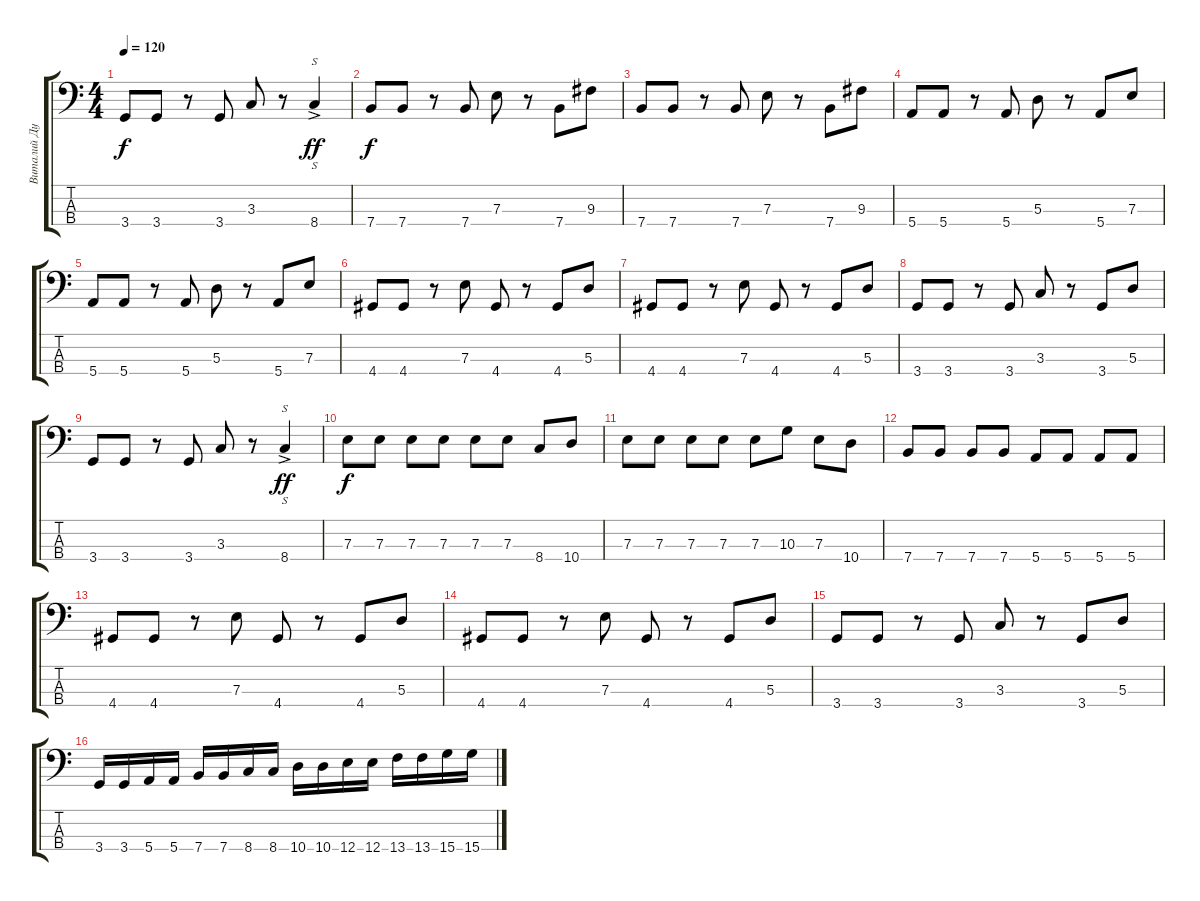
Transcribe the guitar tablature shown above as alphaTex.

\track ("Виталий Дубинин" "Виталий Ду") {instrument slapbass1}
\staff {score tabs}
\tuning (G2 D2 A1 E1) {hide}
\ts (4 4)
\tempo 120
\clef f4
\ks c
3.4.8{dy f} 3.4.8 r.8 3.4.8 3.3.8 r.8 8.4{ac}.4{s dy ff} |
7.4.8{dy f} 7.4.8 r.8 7.4.8 7.3.8 r.8 7.4.8 9.3.8 |
7.4.8 7.4.8 r.8 7.4.8 7.3.8 r.8 7.4.8 9.3.8 |
5.4.8 5.4.8 r.8 5.4.8 5.3.8 r.8 5.4.8 7.3.8 |
5.4.8 5.4.8 r.8 5.4.8 5.3.8 r.8 5.4.8 7.3.8 |
4.4.8 4.4.8 r.8 7.3.8 4.4.8 r.8 4.4.8 5.3.8 |
4.4.8 4.4.8 r.8 7.3.8 4.4.8 r.8 4.4.8 5.3.8 |
3.4.8 3.4.8 r.8 3.4.8 3.3.8 r.8 3.4.8 5.3.8 |
3.4.8 3.4.8 r.8 3.4.8 3.3.8 r.8 8.4{ac}.4{s dy ff} |
7.3.8{dy f} 7.3.8 7.3.8 7.3.8 7.3.8 7.3.8 8.4.8 10.4.8 |
7.3.8 7.3.8 7.3.8 7.3.8 7.3.8 10.3.8 7.3.8 10.4.8 |
7.4.8 7.4.8 7.4.8 7.4.8 5.4.8 5.4.8 5.4.8 5.4.8 |
4.4.8 4.4.8 r.8 7.3.8 4.4.8 r.8 4.4.8 5.3.8 |
4.4.8 4.4.8 r.8 7.3.8 4.4.8 r.8 4.4.8 5.3.8 |
3.4.8 3.4.8 r.8 3.4.8 3.3.8 r.8 3.4.8 5.3.8 |
3.4.16 3.4.16 5.4.16 5.4.16 7.4.16 7.4.16 8.4.16 8.4.16 10.4.16 10.4.16 12.4.16 12.4.16 13.4.16 13.4.16 15.4.16 15.4.16
